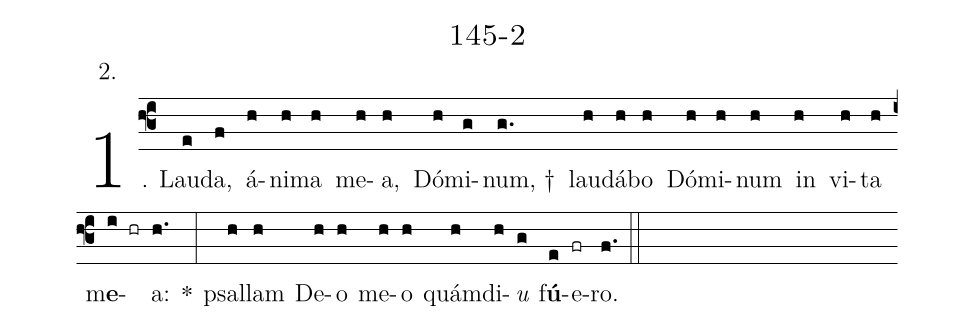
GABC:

name: 145-2;
annotation: 2.;
%%
(f3)1. Lau(e)da,(f) á(h)ni(h)ma(h) me(h)a,(h) Dó(h)mi(g)num, †(g.) lau(h)dá(h)bo(h) Dó(h)mi(h)num(h) in(h) vi(h)ta(h) m<b>e</b>(i hr)a:(h.) *(:) psal(h)lam(h) De(h)o(h) me(h)o(h) quám(h)di(h)<i>u</i>(g) f<b>ú</b>(e)e(fr)ro.(f.) (::)
